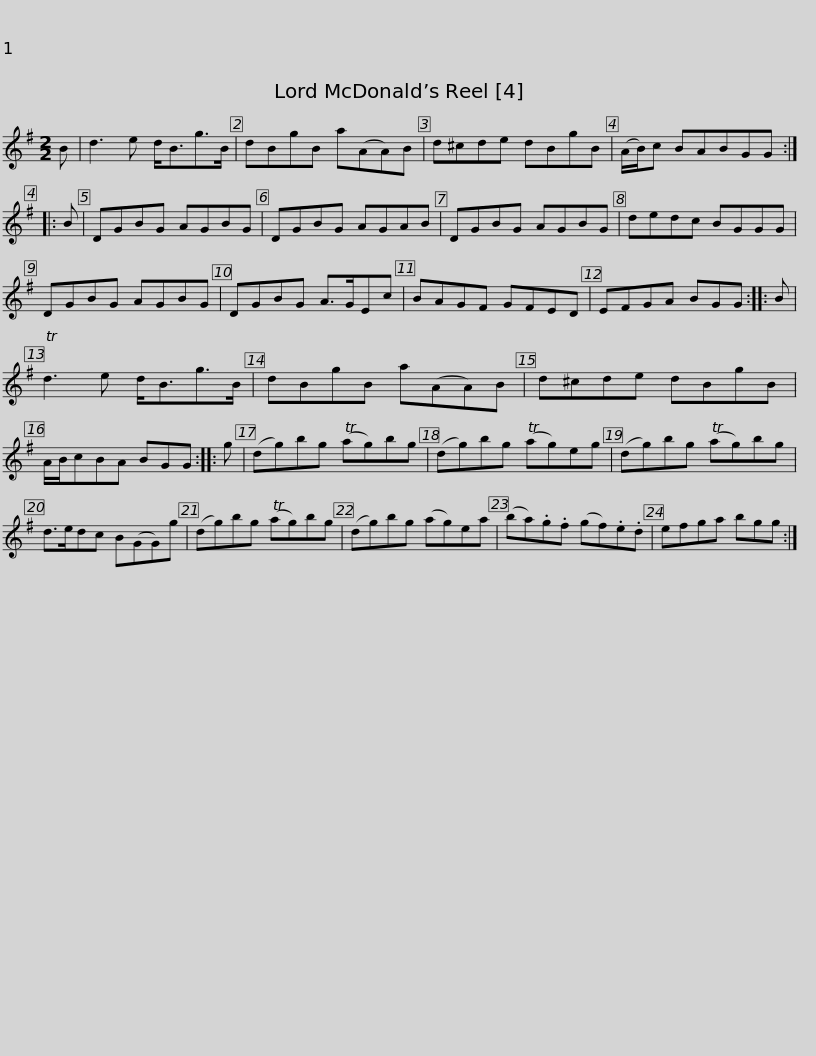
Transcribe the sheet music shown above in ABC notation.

X:1
L:1/8
M:2/2
I:linebreak $
K:G
V:1 treble
V:1
 B | d3 e d<Bg>B | dBgB a(AA)B | d^cde dBgB | (A/B/)c BABGG :: %5
 B | DGBG AGBG |$ DGBG AGAB | DGBG AGBG | dedc BGGG | %10
 DGBG AGBG | DGBG A>GEc |$ BAGF GFED | EFGA BGG :: B | %15
 Td3 e d<Bg>B | dBgB a(AA)B | d^cde dBgB |$ A/B/cBA BGG :: g | %20
 (dg)bg (Tag)bg | (dg)bg (Tag)eg | (dg)bg (Tag)bg | d>edc B(GG)g |$ (dg)bg (Tag)bg | %25
 (dg)bg (ag)ea | (ba).g.f (gf).e.d | efga bgg :| %28
